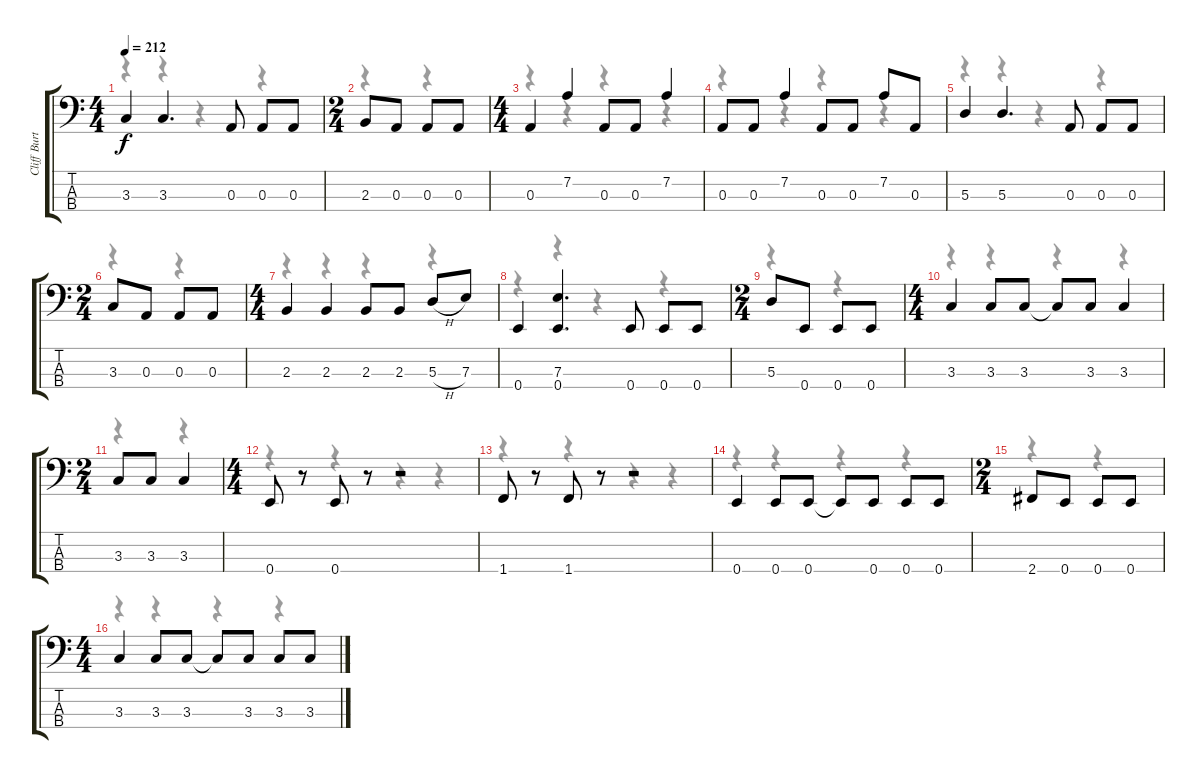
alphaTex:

\track ("Cliff Burton" "Cliff Burt") {instrument electricbassfinger}
\staff {score tabs}
\tuning (G2 D2 A1 E1) {hide}
\voice
\ts (4 4)
\tempo 212
\clef f4
\ks c
3.3.4{dy f} 3.3.4{d} 0.3.8 0.3.8 0.3.8 |
\ts (2 4)
2.3.8 0.3.8 0.3.8 0.3.8 |
\ts (4 4)
0.3.4 7.2.4 0.3.8 0.3.8 7.2.4 |
0.3.8 0.3.8 7.2.4 0.3.8 0.3.8 7.2.8 0.3.8 |
5.3.4 5.3.4{d} 0.3.8 0.3.8 0.3.8 |
\ts (2 4)
3.3.8 0.3.8 0.3.8 0.3.8 |
\ts (4 4)
2.3.4 2.3.4 2.3.8 2.3.8 5.3{h}.8 7.3.8 |
0.4.4 (7.3 0.4).4{d} 0.4.8 0.4.8 0.4.8 |
\ts (2 4)
5.3.8 0.4.8 0.4.8 0.4.8 |
\ts (4 4)
3.3.4 3.3.8 3.3.8 3.3{t}.8 3.3.8 3.3.4 |
\ts (2 4)
3.3.8 3.3.8 3.3.4 |
\ts (4 4)
0.4.8 r.8 0.4.8 r.8 r.2 |
1.4.8 r.8 1.4.8 r.8 r.2 |
0.4.4 0.4.8 0.4.8 0.4{t}.8 0.4.8 0.4.8 0.4.8 |
\ts (2 4)
2.4.8 0.4.8 0.4.8 0.4.8 |
\ts (4 4)
3.3.4 3.3.8 3.3.8 3.3{t}.8 3.3.8 3.3.8 3.3.8
\voice
\clef f4
\ottava regular
\simile none
\ks c
r.4{dy f} r.4 r.4 r.4 |
r.4 r.4 |
r.4 r.4 r.4 r.4 |
r.4 r.4 r.4 r.4 |
r.4 r.4 r.4 r.4 |
r.4 r.4 |
r.4 r.4 r.4 r.4 |
r.4 r.4 r.4 r.4 |
r.4 r.4 |
r.4 r.4 r.4 r.4 |
r.4 r.4 |
r.4 r.4 r.4 r.4 |
r.4 r.4 r.4 r.4 |
r.4 r.4 r.4 r.4 |
r.4 r.4 |
r.4 r.4 r.4 r.4
